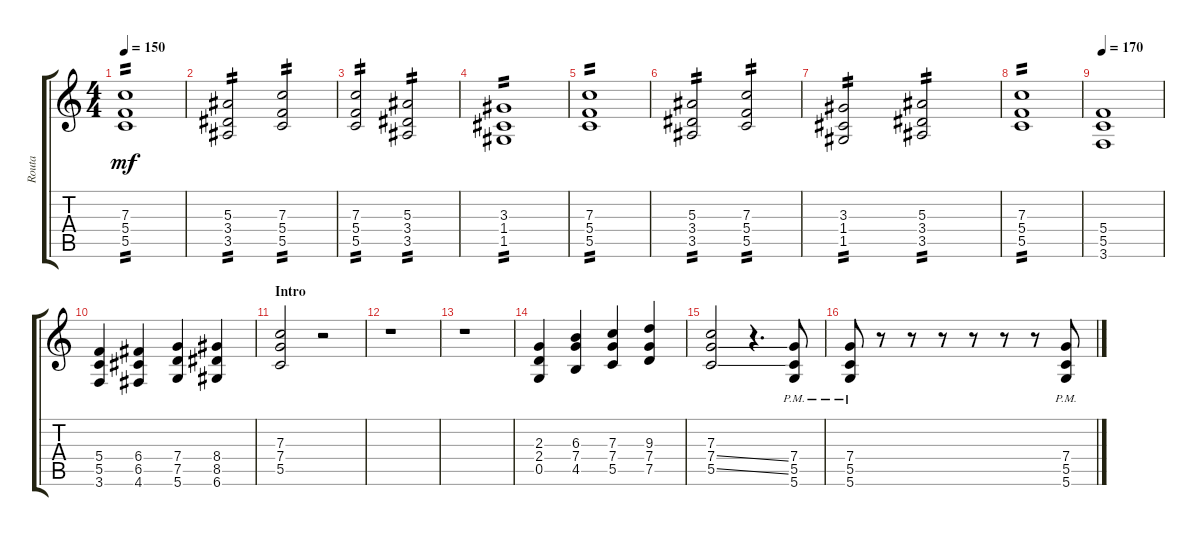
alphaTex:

\track ("Routa" "Routa") {instrument distortionguitar}
\staff {score tabs}
\tuning (D4 A3 F3 C3 G2 D2) {hide}
\ts (4 4)
\tempo 150
\clef g2
\ks c
(7.3 5.4 5.5).1{tp 2 dy mf} |
(5.3 3.4 3.5).2{tp 2} (7.3 5.4 5.5).2{tp 2} |
(7.3 5.4 5.5).2{tp 2} (5.3 3.4 3.5).2{tp 2} |
(3.3 1.4 1.5).1{tp 2} |
(7.3 5.4 5.5).1{tp 2} |
(5.3 3.4 3.5).2{tp 2} (7.3 5.4 5.5).2{tp 2} |
(3.3 1.4 1.5).2{tp 2} (5.3 3.4 3.5).2{tp 2} |
(7.3 5.4 5.5).1{tp 2} |
\tempo 170
(5.4 5.5 3.6).1 |
(5.4 5.5 3.6).4 (6.4 6.5 4.6).4 (7.4 7.5 5.6).4 (8.4 8.5 6.6).4 |
\section ("" "Intro")
(7.3 7.4 5.5).2 r.2 |
r.1 |
r.1 |
(2.3 2.4 0.5).4 (6.3 7.4 4.5).4 (7.3 7.4 5.5).4 (9.3 7.4 7.5).4 |
(7.3 7.4{ss} 5.5{ss}).2 r.4{d} (7.4{pm} 5.5{pm} 5.6{pm}).8 |
(7.4{pm} 5.5{pm} 5.6{pm}).8 r.8 r.8 r.8 r.8 r.8 r.8 (7.4{pm} 5.5{pm} 5.6{pm}).8
